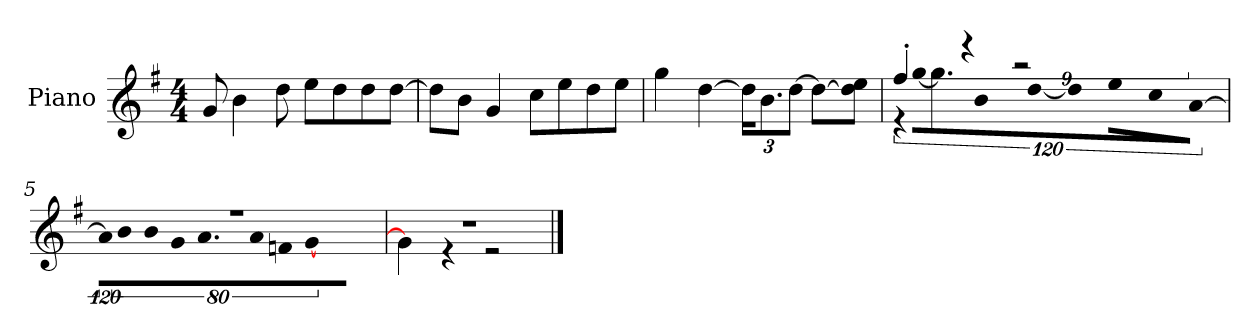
**kern
*part1
*staff1
*I"Piano
*I'P-no
*clefG2
*k[f#]
*M4/4
*MM90
=1
8g/
4b\
8dd\
8ee\L
8dd\
8dd\
[8dd\J
=2
8dd\L]
8b\J
4g/
8cc\L
8ee\
8dd\
8ee\J
=3
4gg\
[4dd\
*Xbrackettup
24dd\KL]
12.b\
[12dd\J
8dd\L_
8dd\] 8ee\J
=4
*^
*	*brackettup
!	!LO:N:vis=16
4ff#'/	1920%107r
!	!LO:N:vis=16
.	[1920%107gg\KL
.	9.gg\]
4r	.
!	!LO:N:vis=8
.	640%71b\
!	!LO:N:vis=16
.	[1920%107dd\Jk
!	!LO:N:vis=4
.	1920%427dd\]
2r	.
!	!LO:N:vis=8
.	640%71ee\L
!	!LO:N:vis=8
.	640%71cc\
!	!LO:N:vis=8
.	[640%71a\J
!!LO:LB:g=z	!!
=5	=5
!	!LO:N:vis=16
1r	1920%107a\KL]
!	!LO:N:vis=8
.	640%71b\
!	!LO:N:vis=8
.	640%71b\
!	!LO:N:vis=8
.	640%71g\
.	9.a\
!	!LO:N:vis=8
.	640%71a\
!	!LO:N:vis=8
.	640%71fn\J
!	!LO:N:vis=4
.	[1920%427g\
.	1920ryy
=6	=6
1r	4g\]
.	4r
.	2r
*v	*v
==
*-
